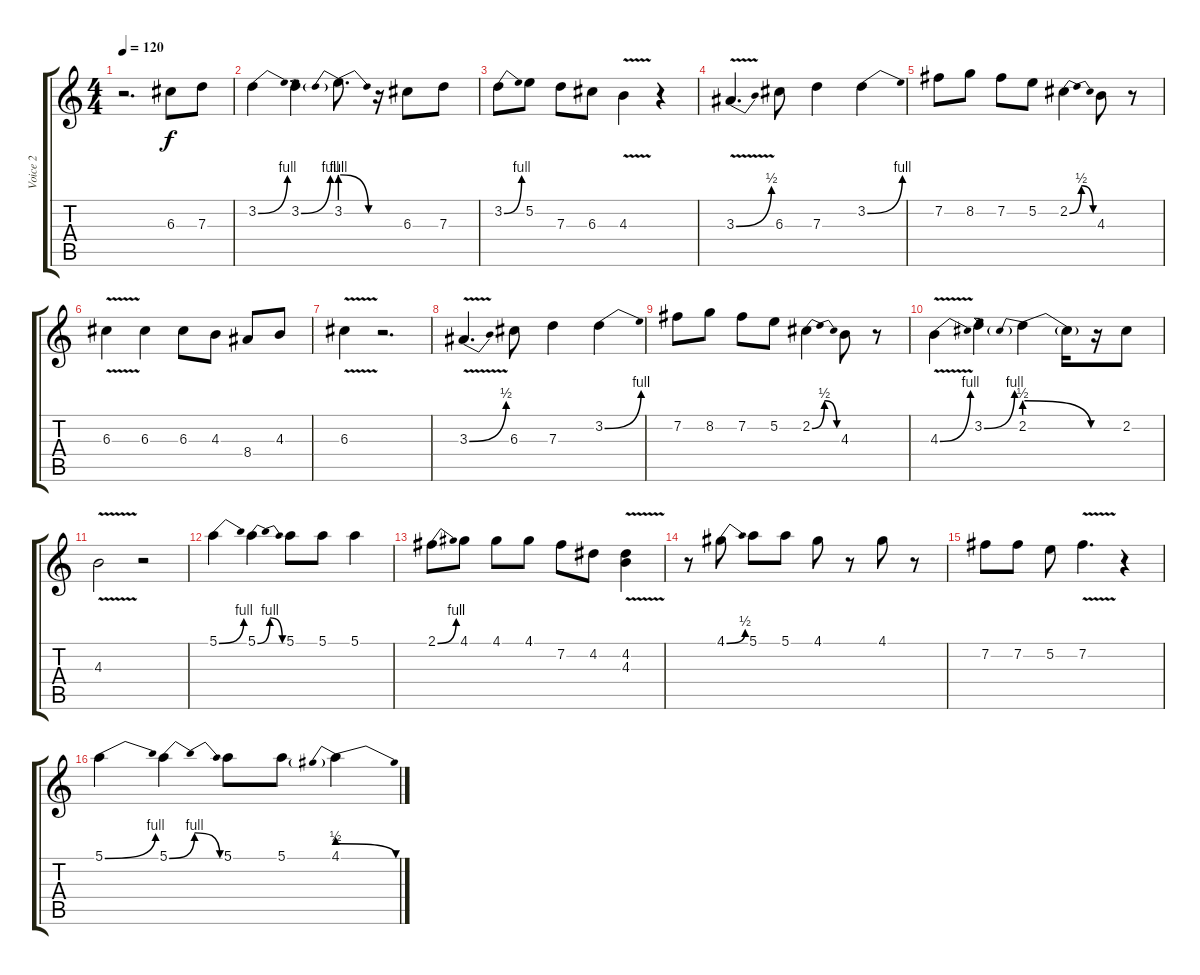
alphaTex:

\track ("Voice 2" "Voice 2") {instrument acousticguitarsteel}
\staff {score tabs}
\tuning (E4 B3 G3 D3 A2 E2) {hide}
\ts (4 4)
\tempo 120
\clef g2
\ks c
r.2{d dy f} 6.3.8 7.3.8 |
3.2{be (bend 0 0 60 4)}.4 3.2{be (bend 0 0 60 4)}.4 3.2{be (prebendrelease 0 4 60 0)}.8{d} r.16 6.3.8 7.3.8 |
3.2{be (bend 0 0 60 4)}.8 5.2.8 7.3.8 6.3.8 4.3{v}.4 r.4 |
3.3{be (bend 0 0 60 2) v}.4{d} 6.3.8 7.3.4 3.2{be (bend 0 0 60 4)}.4 |
7.2.8 8.2.8 7.2.8 5.2.8 2.2{be (bendrelease 0 0 5 2 5 2 60 0)}.4 4.3.8 r.8 |
6.3{v}.4 6.3.4 6.3.8 4.3.8 8.4.8 4.3.8 |
6.3{v}.4 r.2{d} |
3.3{be (bend 0 0 60 2) v}.4{d} 6.3.8 7.3.4 3.2{be (bend 0 0 60 4)}.4 |
7.2.8 8.2.8 7.2.8 5.2.8 2.2{be (bendrelease 0 0 5 2 5 2 60 0)}.4 4.3.8 r.8 |
4.3{be (bend 0 0 60 4) v}.4 3.2{be (bend 0 0 60 4)}.4 2.2{be (prebendrelease 0 2 60 0)}.4 2.2{t}.16 r.16 2.2.8 |
4.3{v}.2 r.2 |
5.1{be (bend 0 0 60 4)}.4 5.1{be (bendrelease 0 0 15 4 45 4 60 0)}.4 5.1.8 5.1.8 5.1.4 |
2.1{be (bend 0 0 60 4)}.8 4.1.8 4.1.8 4.1.8 7.2.8 4.2.8 (4.2{v} 4.3{v}).4 |
r.8 4.1{be (bend 0 0 60 2)}.8 5.1.8 5.1.8 4.1.8 r.8 4.1.8 r.8 |
7.2.8 7.2.8 5.2.8 7.2{v}.4{d} r.4 |
5.1{be (bend 0 0 60 4)}.4 5.1{be (bendrelease 0 0 15 4 45 4 60 0)}.4 5.1.8 5.1.8 4.1{be (prebendrelease 0 2 60 0)}.4
